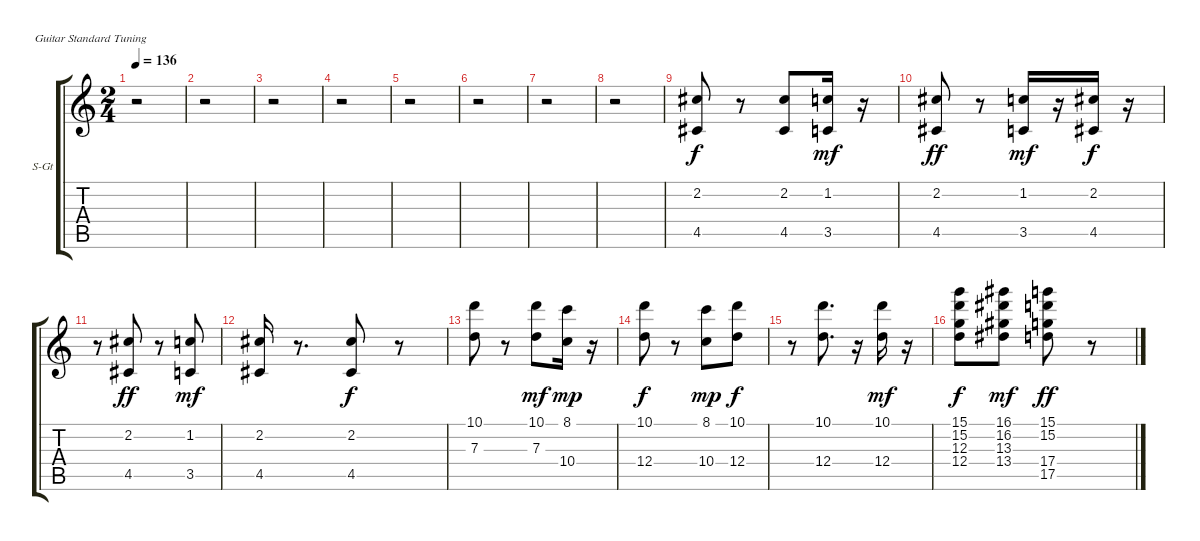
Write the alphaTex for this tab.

\bracketExtendMode groupsimilarinstruments
\firstSystemTrackNameOrientation horizontal
\otherSystemsTrackNameOrientation horizontal
\track ("strings" "S-Gt") {solo instrument stringensemble1}
\staff {score tabs}
\tuning (E4 B3 G3 D3 A2 E2)
\displaytranspose 12
\ts (2 4)
\tempo 136
\clef g2
\ks c
r.2{dy f} |
r.2 |
r.2 |
r.2 |
r.2 |
r.2 |
r.2 |
r.2 |
(2.2 4.5).8 r.8 (2.2 4.5).8 (1.2 3.5).16{dy mf} r.16 |
(2.2 4.5).8{dy ff} r.8 (1.2 3.5).16{dy mf} r.16 (2.2 4.5).16{dy f} r.16 |
r.8 (2.2 4.5).8{dy ff} r.8 (1.2 3.5).8{dy mf} |
(2.2 4.5).16 r.8{d} (2.2 4.5).8{dy f} r.8 |
(10.1 7.3).8 r.8 (10.1 7.3).8{dy mf} (8.1 10.4).16{dy mp} r.16 |
(10.1 12.4).8{dy f} r.8 (8.1 10.4).8{dy mp} (10.1 12.4).8{dy f} |
r.8 (10.1 12.4).8{d} r.16 (10.1 12.4).16{dy mf} r.16 |
(15.1 15.2 12.3 12.4).8{dy f} (16.1 16.2 13.3 13.4).8{dy mf} (15.1 15.2 17.4 17.5).8{dy ff} r.8
